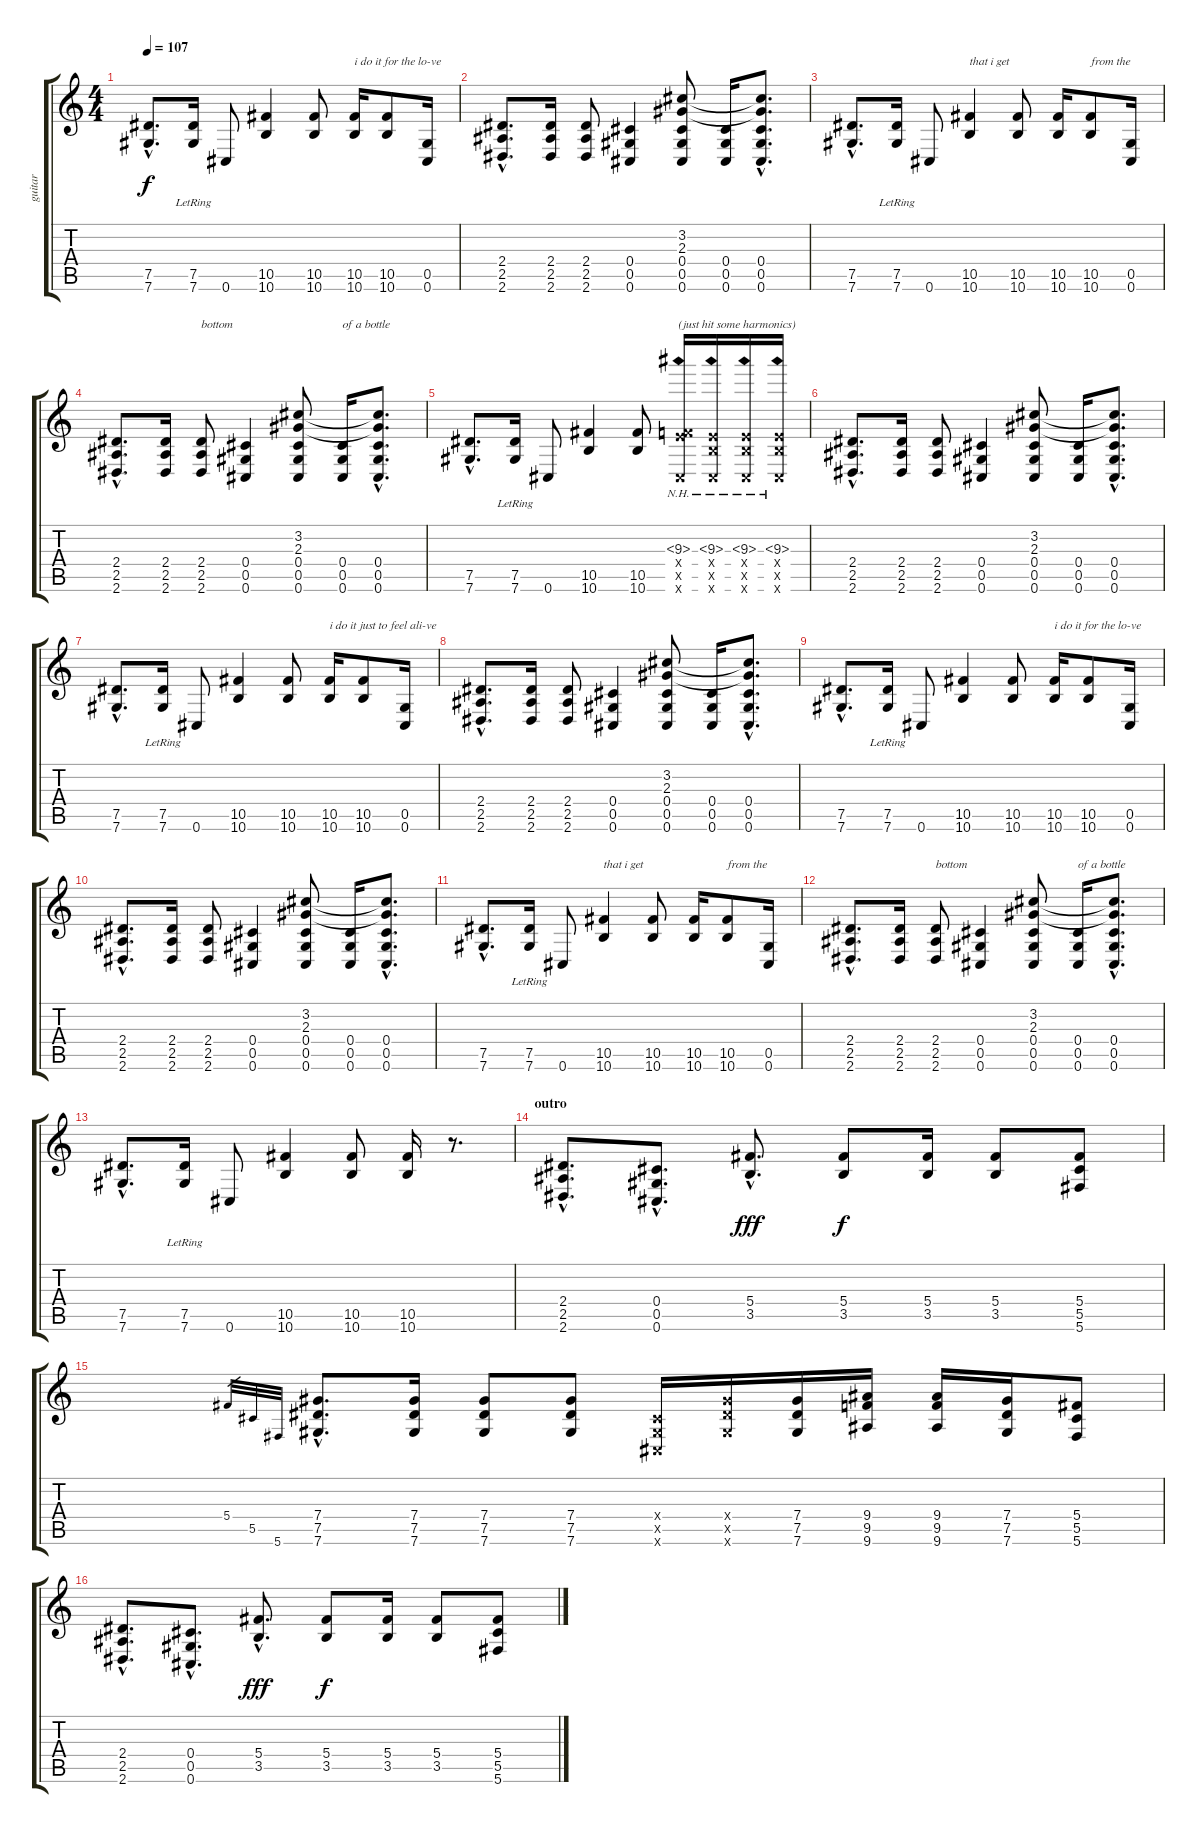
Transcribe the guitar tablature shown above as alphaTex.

\track ("guitar" "guitar") {instrument distortionguitar}
\staff {score tabs}
\tuning (Eb4 Bb3 Gb3 Db3 Ab2 Db2) {hide}
\ts (4 4)
\tempo 107
\clef g2
\ks c
(7.5{hac} 7.6{hac}).8{d dy f} (7.5{lr} 7.6).16 0.6.8 (10.5 10.6).4 (10.5 10.6).8 (10.5 10.6).16{txt "i do it for the lo-ve"} (10.5 10.6).8 (0.5 0.6).16 |
(2.4{hac} 2.5{hac} 2.6{hac}).8{d} (2.4 2.5 2.6).16 (2.4 2.5 2.6).8 (0.4 0.5 0.6).4 (3.2 2.3 0.4 0.5 0.6).8 (0.4 0.5 0.6).16 (3.2{hac t} 2.3{hac t} 0.4{hac} 0.5{hac} 0.6{hac}).8{d} |
(7.5{hac} 7.6{hac}).8{d} (7.5{lr} 7.6).16 0.6.8 (10.5 10.6).4{txt "that i get "} (10.5 10.6).8 (10.5 10.6).16 (10.5 10.6).8{txt "from the "} (0.5 0.6).16 |
(2.4{hac} 2.5{hac} 2.6{hac}).8{d} (2.4 2.5 2.6).16 (2.4 2.5 2.6).8{txt "bottom"} (0.4 0.5 0.6).4 (3.2 2.3 0.4 0.5 0.6).8 (0.4 0.5 0.6).16{txt "of a bottle"} (3.2{hac t} 2.3{hac t} 0.4{hac} 0.5{hac} 0.6{hac}).8{d} |
(7.5{hac} 7.6{hac}).8{d} (7.5{lr} 7.6).16 0.6.8 (10.5 10.6).4 (10.5 10.6).8 (9.3{nh} 3.4{x} 9.5{x} 0.6{x}).16{txt "(just hit some harmonics)"} (9.3{nh} 3.4{x} 3.5{x} 0.6{x}).16 (9.3{nh} 3.4{x} 3.5{x} 0.6{x}).16 (9.3{nh} 3.4{x} 3.5{x} 0.6{x}).16 |
(2.4{hac} 2.5{hac} 2.6{hac}).8{d} (2.4 2.5 2.6).16 (2.4 2.5 2.6).8 (0.4 0.5 0.6).4 (3.2 2.3 0.4 0.5 0.6).8 (0.4 0.5 0.6).16 (3.2{hac t} 2.3{hac t} 0.4{hac} 0.5{hac} 0.6{hac}).8{d} |
(7.5{hac} 7.6{hac}).8{d} (7.5{lr} 7.6).16 0.6.8 (10.5 10.6).4 (10.5 10.6).8 (10.5 10.6).16{txt "i do it just to feel ali-ve"} (10.5 10.6).8 (0.5 0.6).16 |
(2.4{hac} 2.5{hac} 2.6{hac}).8{d} (2.4 2.5 2.6).16 (2.4 2.5 2.6).8 (0.4 0.5 0.6).4 (3.2 2.3 0.4 0.5 0.6).8 (0.4 0.5 0.6).16 (3.2{hac t} 2.3{hac t} 0.4{hac} 0.5{hac} 0.6{hac}).8{d} |
(7.5{hac} 7.6{hac}).8{d} (7.5{lr} 7.6).16 0.6.8 (10.5 10.6).4 (10.5 10.6).8 (10.5 10.6).16{txt "i do it for the lo-ve"} (10.5 10.6).8 (0.5 0.6).16 |
(2.4{hac} 2.5{hac} 2.6{hac}).8{d} (2.4 2.5 2.6).16 (2.4 2.5 2.6).8 (0.4 0.5 0.6).4 (3.2 2.3 0.4 0.5 0.6).8 (0.4 0.5 0.6).16 (3.2{hac t} 2.3{hac t} 0.4{hac} 0.5{hac} 0.6{hac}).8{d} |
(7.5{hac} 7.6{hac}).8{d} (7.5{lr} 7.6).16 0.6.8 (10.5 10.6).4{txt "that i get "} (10.5 10.6).8 (10.5 10.6).16 (10.5 10.6).8{txt "from the "} (0.5 0.6).16 |
(2.4{hac} 2.5{hac} 2.6{hac}).8{d} (2.4 2.5 2.6).16 (2.4 2.5 2.6).8{txt "bottom"} (0.4 0.5 0.6).4 (3.2 2.3 0.4 0.5 0.6).8 (0.4 0.5 0.6).16{txt "of a bottle"} (3.2{hac t} 2.3{hac t} 0.4{hac} 0.5{hac} 0.6{hac}).8{d} |
(7.5{hac} 7.6{hac}).8{d} (7.5{lr} 7.6).16 0.6.8 (10.5 10.6).4 (10.5 10.6).8 (10.5 10.6).16 r.8{d} |
\section ("" "outro")
(2.4{hac} 2.5{hac} 2.6{hac}).8{d} (0.4{hac} 0.5{hac} 0.6{hac}).8{d} (5.4{hac} 3.5{hac}).8{d dy fff} (5.4 3.5).8{dy f} (5.4 3.5).16 (5.4 3.5).8 (5.4 5.5 5.6).8 |
5.4.32{gr} 5.5.32{gr} 5.6.32{gr} (7.4{hac} 7.5{hac} 7.6{hac}).8{d} (7.4 7.5 7.6).16 (7.4 7.5 7.6).8 (7.4 7.5 7.6).8 (0.4{x} 0.5{x} 0.6{x}).16 (7.4{x} 7.5{x} 7.6{x}).16 (7.4 7.5 7.6).16 (9.4 9.5 9.6).16 (9.4 9.5 9.6).16 (7.4 7.5 7.6).16 (5.4 5.5 5.6).8 |
(2.4{hac} 2.5{hac} 2.6{hac}).8{d} (0.4{hac} 0.5{hac} 0.6{hac}).8{d} (5.4{hac} 3.5{hac}).8{d dy fff} (5.4 3.5).8{dy f} (5.4 3.5).16 (5.4 3.5).8 (5.4 5.5 5.6).8
